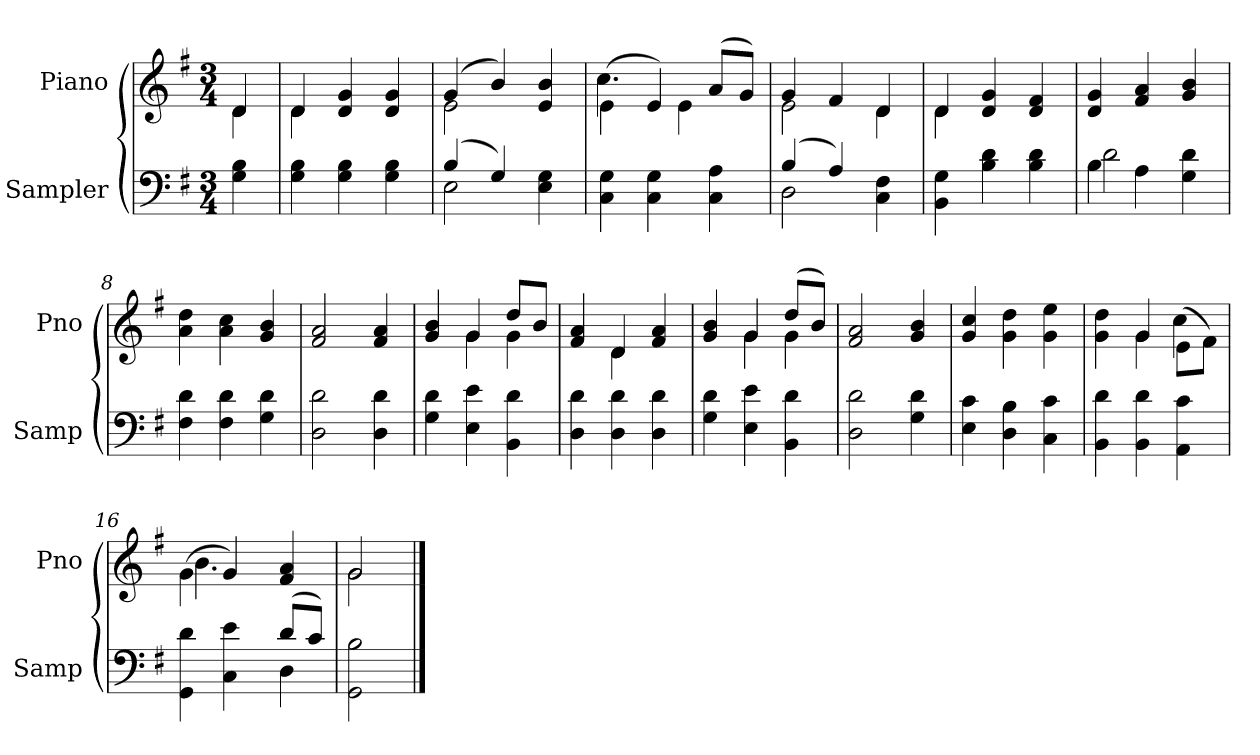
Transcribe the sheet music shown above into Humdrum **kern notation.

**kern	**kern
*part2	*part1
*staff2	*staff1
*I"Sampler	*I"Piano
*I'Samp	*I'Pno
*clefF4	*clefG2
*k[f#]	*k[f#]
*G:	*G:
*M3/4	*M3/4
=1	=1
*	*^
4G 4B	4d/	4d
=2	=2	=2
4G 4B	4d/	4d
4G 4B	4d 4g	2ryy
4G 4B	4d 4g	.
=3	=3	=3
*^	*	*
(4B/	2E	(4g/	2e
4G/)	.	4b/)	.
4E 4G	4ryy	4e 4b	4ryy
*v	*v	*	*
=4	=4	=4
4C 4G	(4e\	4.cc
4C 4G	4e)	.
.	.	4e
4C 4A	(8a/L	.
.	8g/J)	8ryy
=5	=5	=5
*^	*	*
(4B/	2D	4g/	2e
4A/)	.	4f#/	.
4C 4F#	4ryy	4d/	4d
*v	*v	*	*
=6	=6	=6
4BB 4G	4d/	4d
4B 4d	4d 4g	2ryy
4B 4d	4d 4f#	.
*	*v	*v
=7	=7
*^	*
4B\	2d	4d 4g
4A\	.	4f# 4a
4G 4d	4ryy	4g 4b
*v	*v	*
=8	=8
4F# 4d	4a 4dd
4F# 4d	4a 4cc
4G 4d	4g 4b
=9	=9
2D 2d	2f# 2a
4D 4d	4f# 4a
=10	=10
*	*^
4G 4d	4g 4b	4ryy
4E 4e	4g/	4g
4BB 4d	8dd/L	4g
.	8b/J	.
=11	=11	=11
4D 4d	4f# 4a	4ryy
4D 4d	4d/	4d
4D 4d	4f# 4a	4ryy
=12	=12	=12
4G 4d	4g 4b	4ryy
4E 4e	4g/	4g
4BB 4d	(8dd/L	4g
.	8b/J)	.
*	*v	*v
=13	=13
2D 2d	2f# 2a
4G 4d	4g 4b
=14	=14
4E 4c	4g 4cc
4D 4B	4g 4dd
4C 4c	4g 4ee
=15	=15
*	*^
4BB 4d	4g 4dd	4ryy
4BB 4d	4g/	4g
4AA 4c	(8e\L	4cc
.	8f#\J)	.
=16	=16	=16
*^	*	*
4GG 4d	2ryy	(4g\	4.b
4C 4e	.	4g)	.
.	.	.	4.ryy
(8d/L	4D	4f# 4a	.
8c/J)	.	.	.
*v	*v	*	*
=17	=17	=17
2GG 2B	2g/	2g
*	*v	*v
==	==
*-	*-
